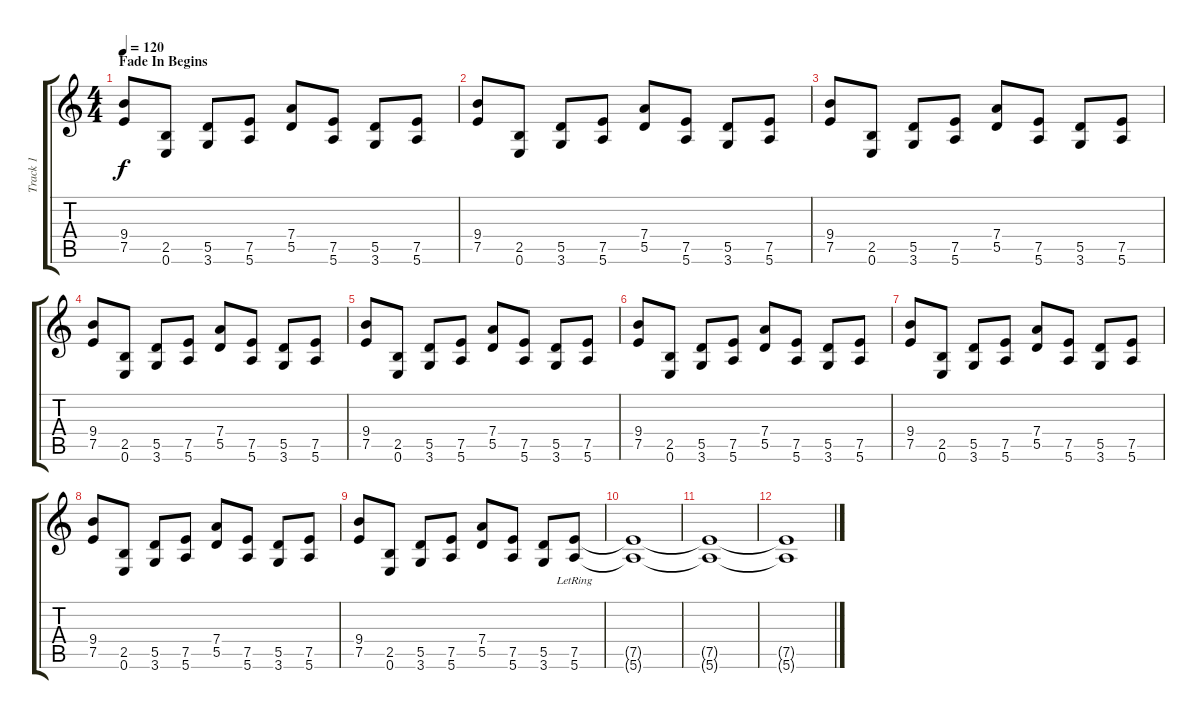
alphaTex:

\track ("Track 1" "Track 1") {instrument distortionguitar}
\staff {score tabs}
\tuning (E4 B3 G3 D3 A2 E2) {hide}
\ts (4 4)
\section ("" "Fade In Begins")
\tempo 120
\clef g2
\ks c
(9.4 7.5).8{dy f volume 13 instrument distortionguitar} (2.5 0.6).8 (5.5 3.6).8 (7.5 5.6).8 (7.4 5.5).8 (7.5 5.6).8 (5.5 3.6).8 (7.5 5.6).8 |
(9.4 7.5).8 (2.5 0.6).8 (5.5 3.6).8 (7.5 5.6).8 (7.4 5.5).8 (7.5 5.6).8 (5.5 3.6).8 (7.5 5.6).8 |
(9.4 7.5).8 (2.5 0.6).8 (5.5 3.6).8 (7.5 5.6).8 (7.4 5.5).8 (7.5 5.6).8 (5.5 3.6).8 (7.5 5.6).8 |
(9.4 7.5).8 (2.5 0.6).8 (5.5 3.6).8 (7.5 5.6).8 (7.4 5.5).8 (7.5 5.6).8 (5.5 3.6).8 (7.5 5.6).8 |
(9.4 7.5).8 (2.5 0.6).8 (5.5 3.6).8 (7.5 5.6).8 (7.4 5.5).8 (7.5 5.6).8 (5.5 3.6).8 (7.5 5.6).8 |
(9.4 7.5).8 (2.5 0.6).8 (5.5 3.6).8 (7.5 5.6).8 (7.4 5.5).8 (7.5 5.6).8 (5.5 3.6).8 (7.5 5.6).8 |
(9.4 7.5).8 (2.5 0.6).8 (5.5 3.6).8 (7.5 5.6).8 (7.4 5.5).8 (7.5 5.6).8 (5.5 3.6).8 (7.5 5.6).8 |
(9.4 7.5).8 (2.5 0.6).8 (5.5 3.6).8 (7.5 5.6).8 (7.4 5.5).8 (7.5 5.6).8 (5.5 3.6).8 (7.5 5.6).8 |
(9.4 7.5).8 (2.5 0.6).8 (5.5 3.6).8 (7.5 5.6).8 (7.4 5.5).8 (7.5 5.6).8 (5.5 3.6).8 (7.5{lr} 5.6{lr}).8{volume 0} |
(7.5{t} 5.6{t}).1 |
(7.5{t} 5.6{t}).1 |
(7.5{t} 5.6{t}).1{volume 13}
